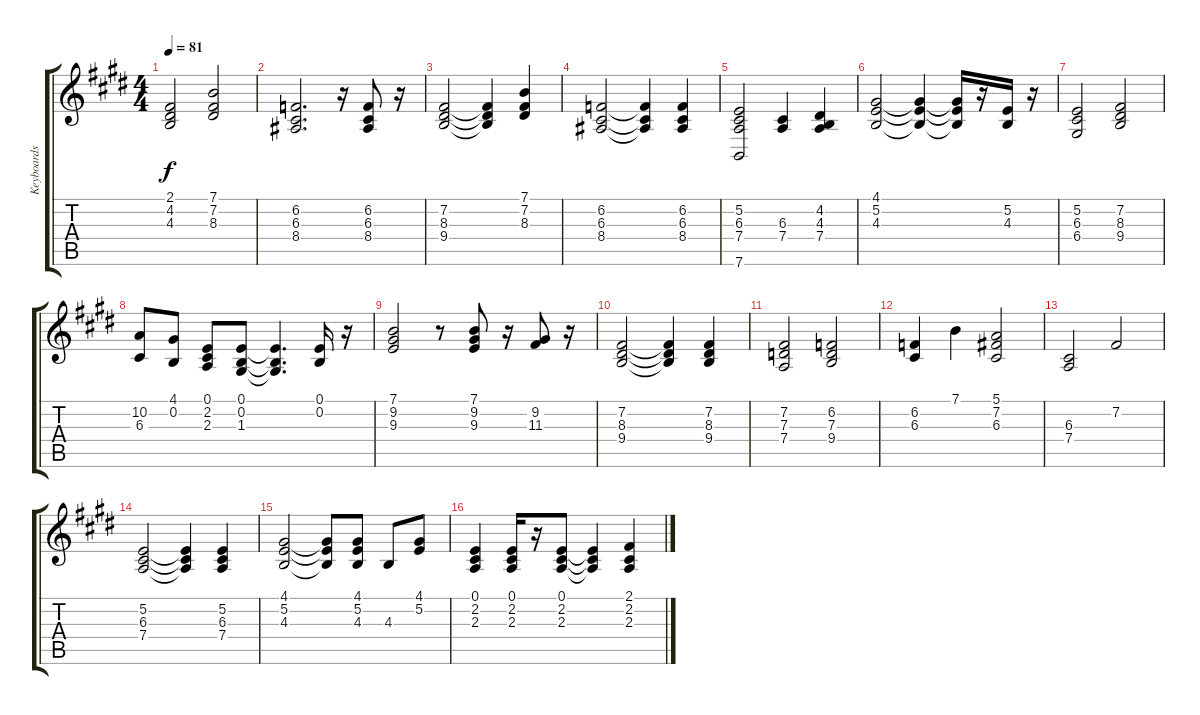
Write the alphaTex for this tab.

\track ("Keyboards" "Keyboards") {instrument electricpiano2}
\staff {score tabs}
\tuning (E4 B3 G3 D3 A2 E2) {hide}
\ts (4 4)
\tempo 81
\clef g2
\ks c#minor
(2.1 4.2 4.3).2{dy f} (7.1 7.2 8.3).2 |
(6.2 6.3 8.4).2{d} r.16 (6.2 6.3 8.4).8 r.16 |
\ks e
(7.2 8.3 9.4).2 (7.2{t} 8.3{t} 9.4{t}).4 (7.1 7.2 8.3).4 |
\ks c#minor
(6.2 6.3 8.4).2 (6.2{t} 6.3{t} 8.4{t}).4 (6.2 6.3 8.4).4 |
(5.2 6.3 7.4 7.6).2 (6.3 7.4).4 (4.2 4.3 7.4).4 |
\ks e
(4.1 5.2 4.3).2 (4.1{t} 5.2{t} 4.3{t}).4 (4.1{t} 5.2{t} 4.3{t}).16 r.16 (5.2 4.3).16 r.16 |
\ks c#minor
(5.2 6.3 6.4).2 (7.2 8.3 9.4).2 |
(10.2 6.3).8 (4.1 0.2).8 (0.1 2.2 2.3).8 (0.1 0.2 1.3).8 (0.1{t} 0.2{t} 1.3{t}).4{d} (0.1 0.2).16 r.16 |
(7.1 9.2 9.3).2 r.8 (7.1 9.2 9.3).8 r.16 (9.2 11.3).8 r.16 |
\ks e
(7.2 8.3 9.4).2 (7.2{t} 8.3{t} 9.4{t}).4 (7.2 8.3 9.4).4 |
\ks c#minor
(7.2 7.3 7.4).2 (6.2 7.3 9.4).2 |
(6.2 6.3).4 7.1.4 (5.1 7.2 6.3).2 |
(6.3 7.4).2 7.2.2 |
\ks e
(5.2 6.3 7.4).2 (5.2{t} 6.3{t} 7.4{t}).4 (5.2 6.3 7.4).4 |
\ks c#minor
(4.1 5.2 4.3).2 (4.1{t} 5.2{t} 4.3{t}).8 (4.1 5.2 4.3).8 4.3.8 (4.1 5.2).8 |
(0.1 2.2 2.3).4 (0.1 2.2 2.3).16 r.16 (0.1 2.2 2.3).8 (0.1{t} 2.2{t} 2.3{t}).4 (2.1 2.2 2.3).4
